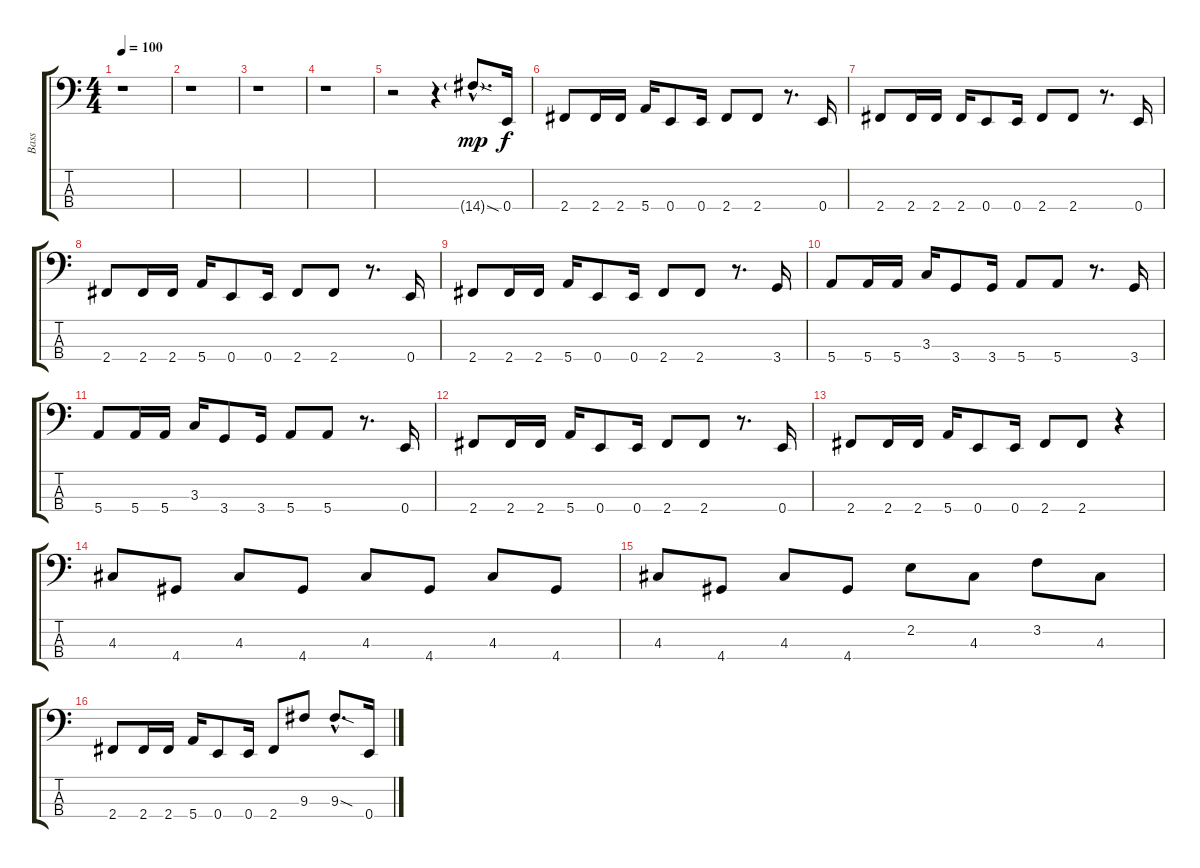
\track ("Bass" "Bass") {instrument electricbassfinger}
\staff {score tabs}
\tuning (G2 D2 A1 E1) {hide}
\ts (4 4)
\tempo 100
\clef f4
\ks c
r.1{dy mp instrument electricbassfinger} |
r.1 |
r.1 |
r.1 |
r.2 r.4 14.4{sod g hac}.8{d} 0.4.16{dy f} |
2.4.8 2.4.16 2.4.16 5.4.16 0.4.8 0.4.16 2.4.8 2.4.8 r.8{d} 0.4.16 |
2.4.8 2.4.16 2.4.16 2.4.16 0.4.8 0.4.16 2.4.8 2.4.8 r.8{d} 0.4.16 |
2.4.8 2.4.16 2.4.16 5.4.16 0.4.8 0.4.16 2.4.8 2.4.8 r.8{d} 0.4.16 |
2.4.8 2.4.16 2.4.16 5.4.16 0.4.8 0.4.16 2.4.8 2.4.8 r.8{d} 3.4.16 |
5.4.8 5.4.16 5.4.16 3.3.16 3.4.8 3.4.16 5.4.8 5.4.8 r.8{d} 3.4.16 |
5.4.8 5.4.16 5.4.16 3.3.16 3.4.8 3.4.16 5.4.8 5.4.8 r.8{d} 0.4.16 |
2.4.8 2.4.16 2.4.16 5.4.16 0.4.8 0.4.16 2.4.8 2.4.8 r.8{d} 0.4.16 |
2.4.8 2.4.16 2.4.16 5.4.16 0.4.8 0.4.16 2.4.8 2.4.8 r.4 |
4.3.8 4.4.8 4.3.8 4.4.8 4.3.8 4.4.8 4.3.8 4.4.8 |
4.3.8 4.4.8 4.3.8 4.4.8 2.2.8 4.3.8 3.2.8 4.3.8 |
2.4.8 2.4.16 2.4.16 5.4.16 0.4.8 0.4.16 2.4.8 9.3.8 9.3{sod hac}.8{d} 0.4.16
